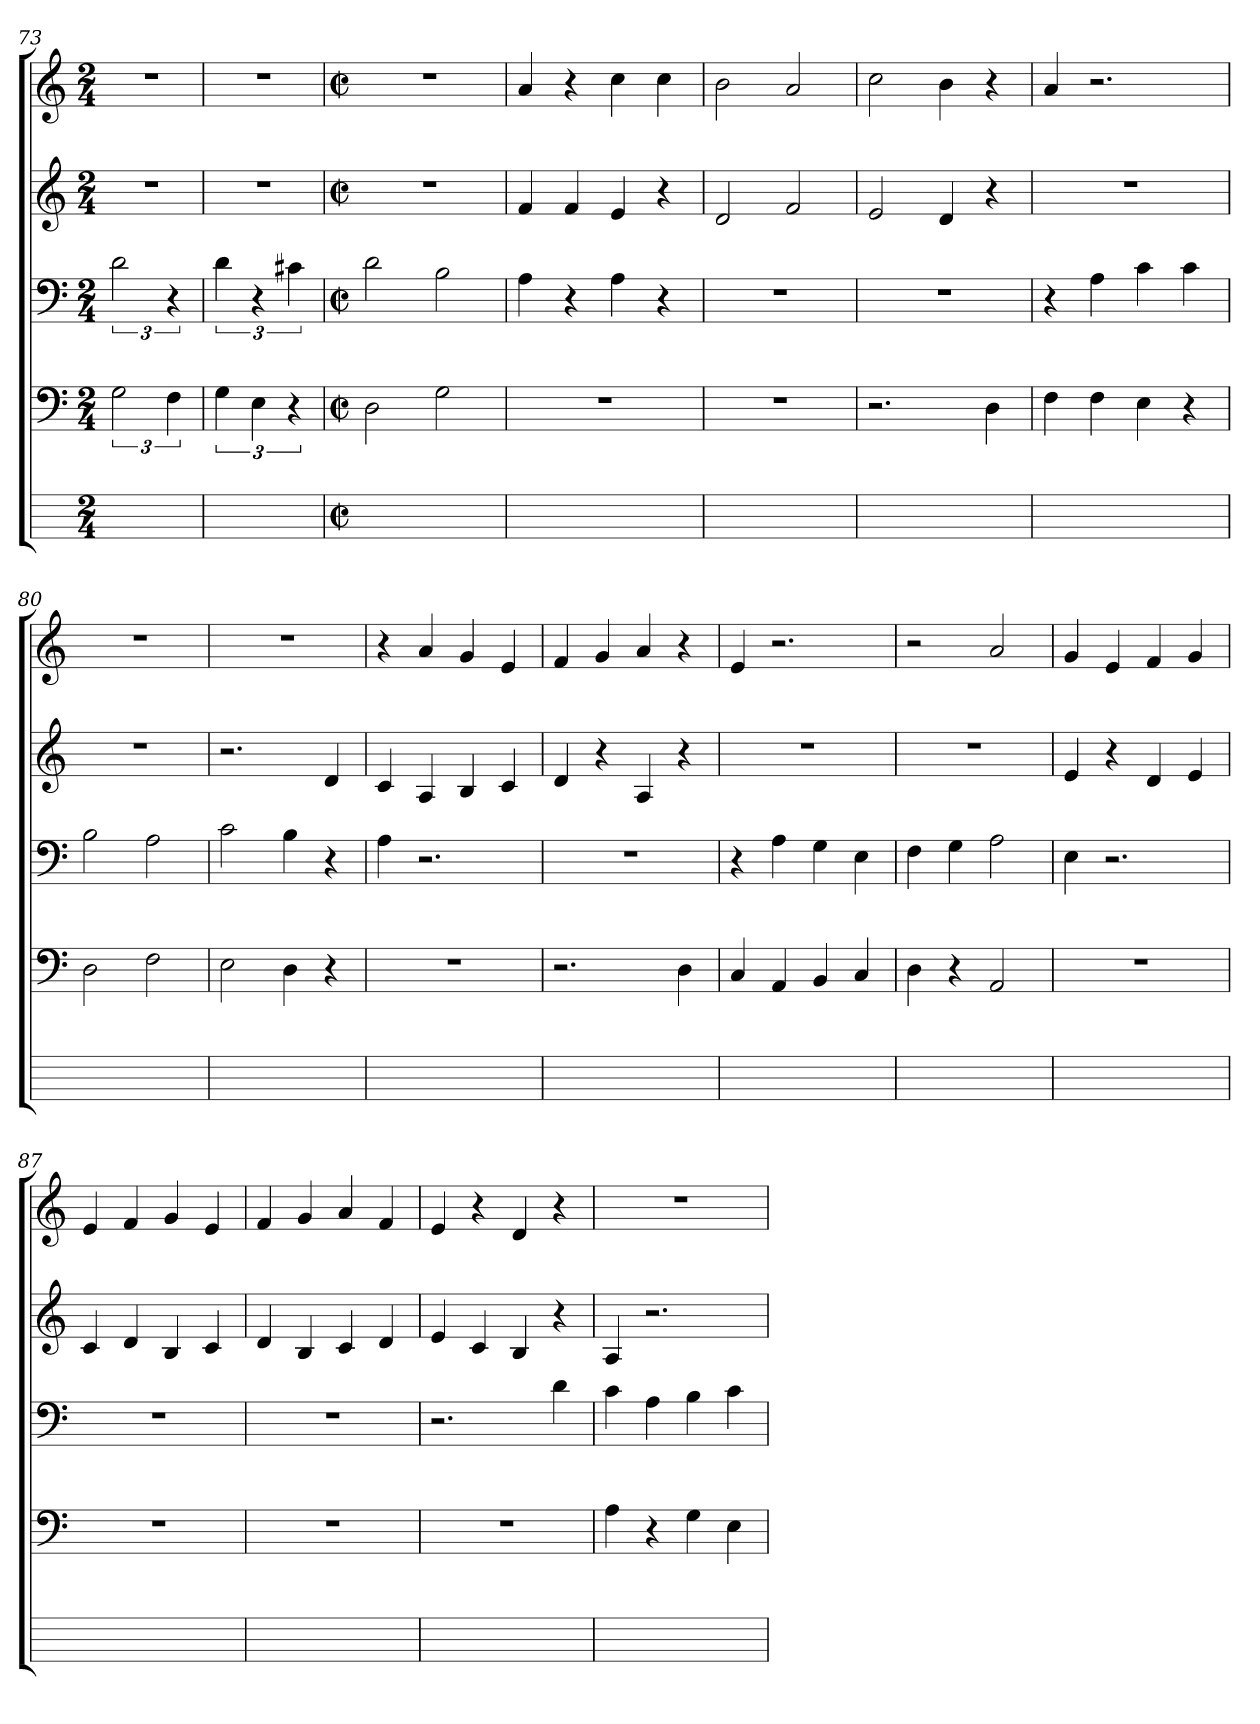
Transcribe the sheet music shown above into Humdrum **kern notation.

**kern	**kern	**kern	**kern	**kern
*part5	*part4	*part3	*part2	*part1
*staff5	*staff4	*staff3	*staff2	*staff1
*	*clefF4	*clefF4	*clefG2	*clefG2
*	*k[]	*k[]	*k[]	*k[]
*	*C:	*C:	*C:	*C:
*M2/4	*M2/4	*M2/4	*M2/4	*M2/4
=73	=73	=73	=73	=73
2ryy	3G	3d	2r	2r
.	6F	6r	.	.
=74	=74	=74	=74	=74
2ryy	6G	6d	2r	2r
.	6E	6r	.	.
.	6r	6c#Xi	.	.
=75	=75	=75	=75	=75
*stria6	*	*	*	*
*M2/2	*M2/2	*M2/2	*M2/2	*M2/2
*met(c|)	*met(c|)	*met(c|)	*met(c|)	*met(c|)
1ryy	2D	2d	1r	1r
.	2Gj	2BZ	.	.
=76	=76	=76	=76	=76
1ryy	1r	4A	4f	4a
.	.	4r	4f	4r
.	.	4AZ	4e	4cc
.	.	4r	4r	4cc
=77	=77	=77	=77	=77
1ryy	1r	1r	2d	2b
.	.	.	2f	2a
=78	=78	=78	=78	=78
1ryy	2.r	1r	2e	2cc
.	.	.	4d	4b
.	4D	.	4r	4r
=79	=79	=79	=79	=79
1ryy	4F	4r	1r	4a
.	4F	4A	.	2.r
.	4E	4c	.	.
.	4r	4c	.	.
=80	=80	=80	=80	=80
1ryy	2D	2B	1r	1r
.	2F	2A	.	.
=81	=81	=81	=81	=81
1ryy	2E	2c	2.r	1r
.	4D	4B	.	.
.	4r	4r	4d	.
=82	=82	=82	=82	=82
1ryy	1r	4A	4c	4r
.	.	2.r	4A	4a
.	.	.	4B	4g
.	.	.	4c	4e
=83	=83	=83	=83	=83
1ryy	2.r	1r	4d	4f
.	.	.	4r	4g
.	.	.	4A	4a
.	4D	.	4r	4r
=84	=84	=84	=84	=84
1ryy	4C	4r	1r	4e
.	4AA	4A	.	2.r
.	4BB	4G	.	.
.	4C	4E	.	.
=85	=85	=85	=85	=85
1ryy	4D	4F	1r	2r
.	4r	4G	.	.
.	2AA	2A	.	2a
=86	=86	=86	=86	=86
1ryy	1r	4E	4e	4g
.	.	2.r	4r	4e
.	.	.	4d	4f
.	.	.	4ej	4g
=87	=87	=87	=87	=87
1ryy	1r	1r	4c	4e
.	.	.	4d	4f
.	.	.	4B	4g
.	.	.	4c	4e
=88	=88	=88	=88	=88
1ryy	1r	1r	4d	4f
.	.	.	4B	4g
.	.	.	4c	4a
.	.	.	4d	4f
=89	=89	=89	=89	=89
1ryy	1r	2.r	4e	4e
.	.	.	4c	4r
.	.	.	4B	4d
.	.	4d	4r	4r
=90	=90	=90	=90	=90
1ryy	4A	4c	4A	1r
.	4r	4A	2.r	.
.	4G	4B	.	.
.	4E	4c	.	.
=	=	=	=	=
*-	*-	*-	*-	*-
